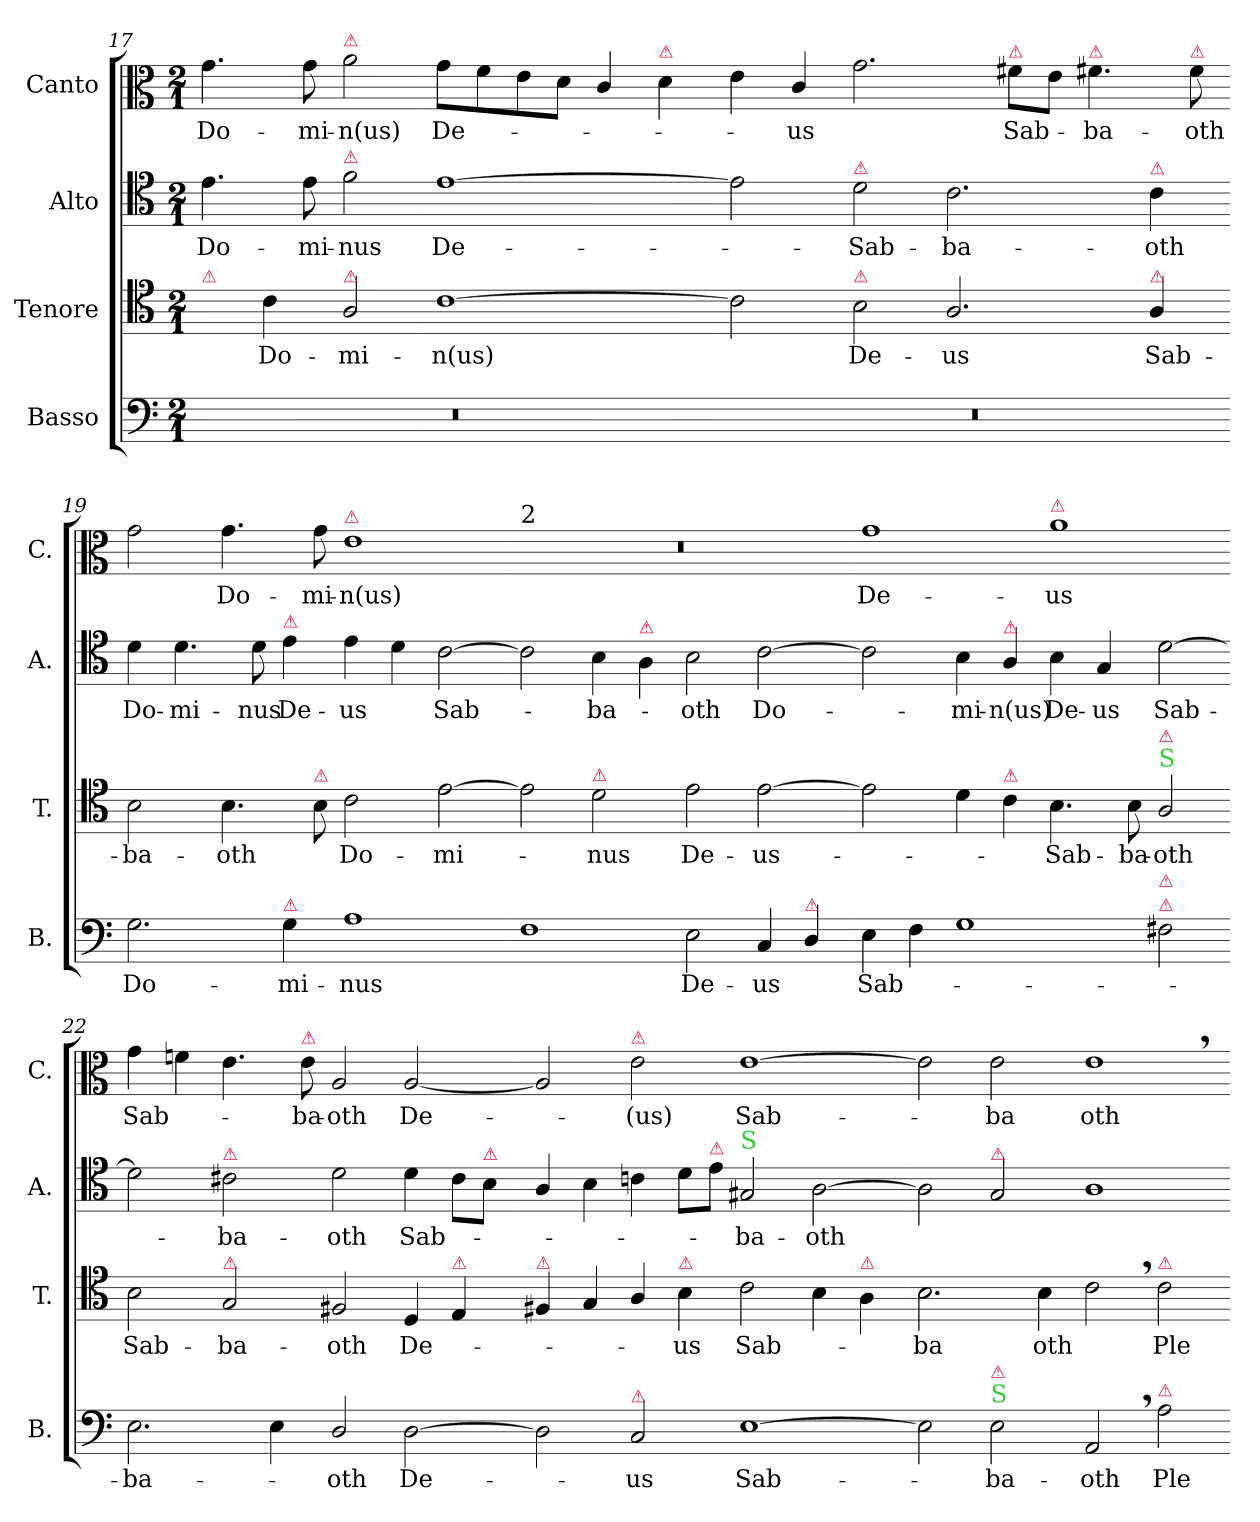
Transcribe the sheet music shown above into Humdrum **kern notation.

**kern	**text	**kern	**text	**kern	**text	**kern	**text
*part4	*part4	*part3	*part3	*part2	*part2	*part1	*part1
*staff4	*staff4	*staff3	*staff3	*staff2	*staff2	*staff1	*staff1
*I"Basso	*	*I"Tenore	*	*I"Alto	*	*I"Canto	*
*I'B.	*	*I'T.	*	*I'A.	*	*I'C.	*
*clefF4	*	*clefC4	*	*clefC4	*	*clefC3	*
*k[]	*	*k[]	*	*k[]	*	*k[]	*
*M2/1	*	*M2/1	*	*M2/1	*	*M2/1	*
=17	=17	=17	=17	=17	=17	=17	=17
!	!	!LO:TX:a:color=crimson:t=⚠	!	!	!	!	!
!	!	!	!	!	!LO:LY:i	!	!
0r	.	4ryy	.	4.e\	Do-	4.g\	Do-
!	!	!	!LO:LY:i	!	!	!	!
.	.	4c\	Do-	.	.	.	.
!	!	!	!	!	!LO:LY:i	!	!
.	.	.	.	8e\	-mi-	8g\	-mi-
!	!	!	!	!	!	!LO:TX:a:color=crimson:t=⚠	!
!	!	!	!	!LO:TX:a:color=crimson:t=⚠	!	!	!
!	!	!LO:TX:a:color=crimson:t=⚠	!	!	!	!	!
!	!	!	!LO:LY:i	!	!LO:LY:i	!	!
.	.	2A/	-mi-	2f\	-nus	2a\	-n(us)
!	!	!	!LO:LY:i	!	!LO:LY:i	!	!
.	.	[1c\	-n(us)	[1e\	De-	8g\L	De-
.	.	.	.	.	.	8f\	.
.	.	.	.	.	.	8e\	.
.	.	.	.	.	.	8d\J	.
.	.	.	.	.	.	4c/	.
!	!	!	!	!	!	!LO:TX:a:color=crimson:t=⚠	!
.	.	.	.	.	.	4d\	.
=18-	=18-	=18-	=18-	=18-	=18-	=18-	=18-
0r	.	2c\]	.	2e\]	.	4e\	.
.	.	.	.	.	.	4c/	-us
!	!	!	!	!LO:TX:a:color=crimson:t=⚠	!	!	!
!	!	!LO:TX:a:color=crimson:t=⚠	!	!	!	!	!
!	!	!	!LO:LY:i	!	!LO:LY:i	!	!
.	.	2B\	De-	2d\	Sab-	2.g\	.
!	!	!	!LO:LY:i	!	!LO:LY:i	!	!
.	.	2.A/	-us	2.c\	-ba-	.	.
!	!	!	!	!	!	!LO:TX:a:color=crimson:t=⚠	!
.	.	.	.	.	.	8f#X\L	Sab-
.	.	.	.	.	.	8e\J	.
!	!	!	!	!	!	!LO:TX:a:color=crimson:t=⚠	!
.	.	.	.	.	.	4.f#X\	-ba-
!	!	!	!	!LO:TX:a:color=crimson:t=⚠	!	!	!
!	!	!LO:TX:a:color=crimson:t=⚠	!	!	!	!	!
!	!	!	!LO:LY:i	!	!LO:LY:i	!	!
.	.	4A/	Sab-	4c\	-oth	.	.
!	!	!	!	!	!	!LO:TX:a:color=crimson:t=⚠	!
.	.	.	.	.	.	8f#\	-oth
=19-	=19-	=19-	=19-	=19-	=19-	=19-	=19-
!	!	!	!LO:LY:i	!	!LO:LY:i	!	!
2.G\	Do-	2B\	-ba-	4d\	Do-	2g\	.
!	!	!	!	!	!LO:LY:i	!	!
.	.	.	.	4.d\	-mi-	.	.
!	!	!	!LO:LY:i	!	!	!	!
.	.	4.B\	-oth	.	.	4.g\	Do-
!	!	!	!	!	!LO:LY:i	!	!
.	.	.	.	8d\	-nus	.	.
!	!	!	!	!LO:TX:a:color=crimson:t=⚠	!	!	!
!LO:TX:a:color=crimson:t=⚠	!	!	!	!	!	!	!
!	!	!	!	!	!LO:LY:i	!	!
4G\	-mi-	.	.	4e\	De-	.	.
!	!	!LO:TX:a:color=crimson:t=⚠	!	!	!	!	!
.	.	8B\	.	.	.	8g\	-mi-
!	!	!	!	!	!	!LO:TX:a:color=crimson:t=⚠	!
!	!	!	!LO:LY:i	!	!LO:LY:i	!	!
1A\	-nus	2c\	Do-	4e\	-us	1e\	-n(us)
.	.	.	.	4d\	.	.	.
!	!	!	!LO:LY:i	!	!LO:LY:i	!	!
.	.	[2e\	-mi-	[2c\	Sab-	.	.
=20-	=20-	=20-	=20-	=20-	=20-	=20-	=20-
!	!	!	!	!	!	!LO:TX:a:t=2	!
1F\	.	2e\]	.	2c\]	.	0r	.
!	!	!LO:TX:a:color=crimson:t=⚠	!	!	!	!	!
!	!	!	!LO:LY:i	!	!LO:LY:i	!	!
.	.	2d\	-nus	4B\	-ba-	.	.
!	!	!	!	!LO:TX:a:color=crimson:t=⚠	!	!	!
.	.	.	.	4A\	.	.	.
!	!	!	!LO:LY:i	!	!LO:LY:i	!	!
2E\	De-	2e\	De-	2B\	-oth	.	.
!	!	!	!LO:LY:i	!	!	!	!
4C/	-us	[2e\	-us-	[2c\	Do-	.	.
!LO:TX:a:color=crimson:t=⚠	!	!	!	!	!	!	!
4D/	.	.	.	.	.	.	.
=21-	=21-	=21-	=21-	=21-	=21-	=21-	=21-
4E\	Sab-	2e\]	.	2c\]	.	1g\	De-
4F\	.	.	.	.	.	.	.
1G\	.	4d\	.	4B\	-mi-	.	.
!	!	!	!	!LO:TX:a:color=crimson:t=⚠	!	!	!
!	!	!LO:TX:a:color=crimson:t=⚠	!	!	!	!	!
.	.	4c\	.	4A/	-n(us)	.	.
!	!	!	!	!	!	!LO:TX:a:color=crimson:t=⚠	!
!	!	!	!LO:LY:i	!	!	!	!
.	.	4.B\	-Sab-	4B\	De-	1a\	-us
.	.	.	.	4G/	-us	.	.
!	!	!	!LO:LY:i	!	!	!	!
.	.	8B\	-ba-	.	.	.	.
!	!	!LO:TX:a:color=limegreen:t=S	!	!	!	!	!
!	!	!LO:TX:a:color=crimson:t=⚠	!	!	!	!	!
!LO:TX:a:color=crimson:t=⚠	!	!	!	!	!	!	!
!LO:TX:a:color=crimson:t=⚠	!	!	!	!	!	!	!
!	!	!	!LO:LY:i	!	!	!	!
2F#X\	.	2A/	-oth	[2d\	Sab-	.	.
=22-	=22-	=22-	=22-	=22-	=22-	=22-	=22-
2.E\	-ba-	2B\	Sab-	2d\]	.	4g\	Sab-
.	.	.	.	.	.	4fn\	.
!	!	!	!	!LO:TX:a:color=crimson:t=⚠	!	!	!
!	!	!LO:TX:a:color=crimson:t=⚠	!	!	!	!	!
.	.	2G/	-ba-	2c#X\	-ba-	4.e\	.
4E\	.	.	.	.	.	.	.
!	!	!	!	!	!	!LO:TX:a:color=crimson:t=⚠	!
.	.	.	.	.	.	8e\	-ba-
2D/	-oth	2F#X/	-oth	2d\	-oth	2A/	-oth
[2D\	De-	4D/	De-	4d\	Sab-	[2A/	De-
!	!	!LO:TX:a:color=crimson:t=⚠	!	!	!	!	!
.	.	4E/	.	8c#\L	.	.	.
!	!	!	!	!LO:TX:a:color=crimson:t=⚠	!	!	!
.	.	.	.	8B\J	.	.	.
=23-	=23-	=23-	=23-	=23-	=23-	=23-	=23-
!	!	!LO:TX:a:color=crimson:t=⚠	!	!	!	!	!
2D\]	.	4F#X/	.	4A/	.	2A/]	.
.	.	4G/	.	4B\	.	.	.
!	!	!	!	!	!	!LO:TX:a:color=crimson:t=⚠	!
!LO:TX:a:color=crimson:t=⚠	!	!	!	!	!	!	!
2C/	-us	4A/	.	4cn\	.	2e\	-(us)
!	!	!LO:TX:a:color=crimson:t=⚠	!	!	!	!	!
.	.	4B\	-us	8d\L	.	.	.
!	!	!	!	!LO:TX:a:color=crimson:t=⚠	!	!	!
.	.	.	.	8e\J	.	.	.
!	!	!	!	!LO:TX:a:color=limegreen:t=S	!	!	!
[1E\	Sab-	2c\	Sab-	2G#X/	-ba-	[1e\	Sab-
.	.	4B\	.	[2A\	-oth	.	.
!	!	!LO:TX:a:color=crimson:t=⚠	!	!	!	!	!
.	.	4A\	.	.	.	.	.
=24-	=24-	=24-	=24-	=24-	=24-	=24-	=24-
2E\]	.	2.B\	-ba	2A\]	.	2e\]	.
!	!	!	!	!LO:TX:a:color=crimson:t=⚠	!	!	!
!LO:TX:a:color=limegreen:t=S	!	!	!	!	!	!	!
!LO:TX:a:color=crimson:t=⚠	!	!	!	!	!	!	!
2E\	-ba-	.	.	2G#/	.	2e\	-ba
.	.	4B\	oth	.	.	.	.
2AA,/	-oth	2c,\	.	1A\	.	1e,\	oth
!	!	!LO:TX:a:color=crimson:t=⚠	!	!	!	!	!
!LO:TX:a:color=crimson:t=⚠	!	!	!	!	!	!	!
2A\	Ple-	2c\	Ple-	.	.	.	.
=-	=-	=-	=-	=-	=-	=-	=-
*-	*-	*-	*-	*-	*-	*-	*-
